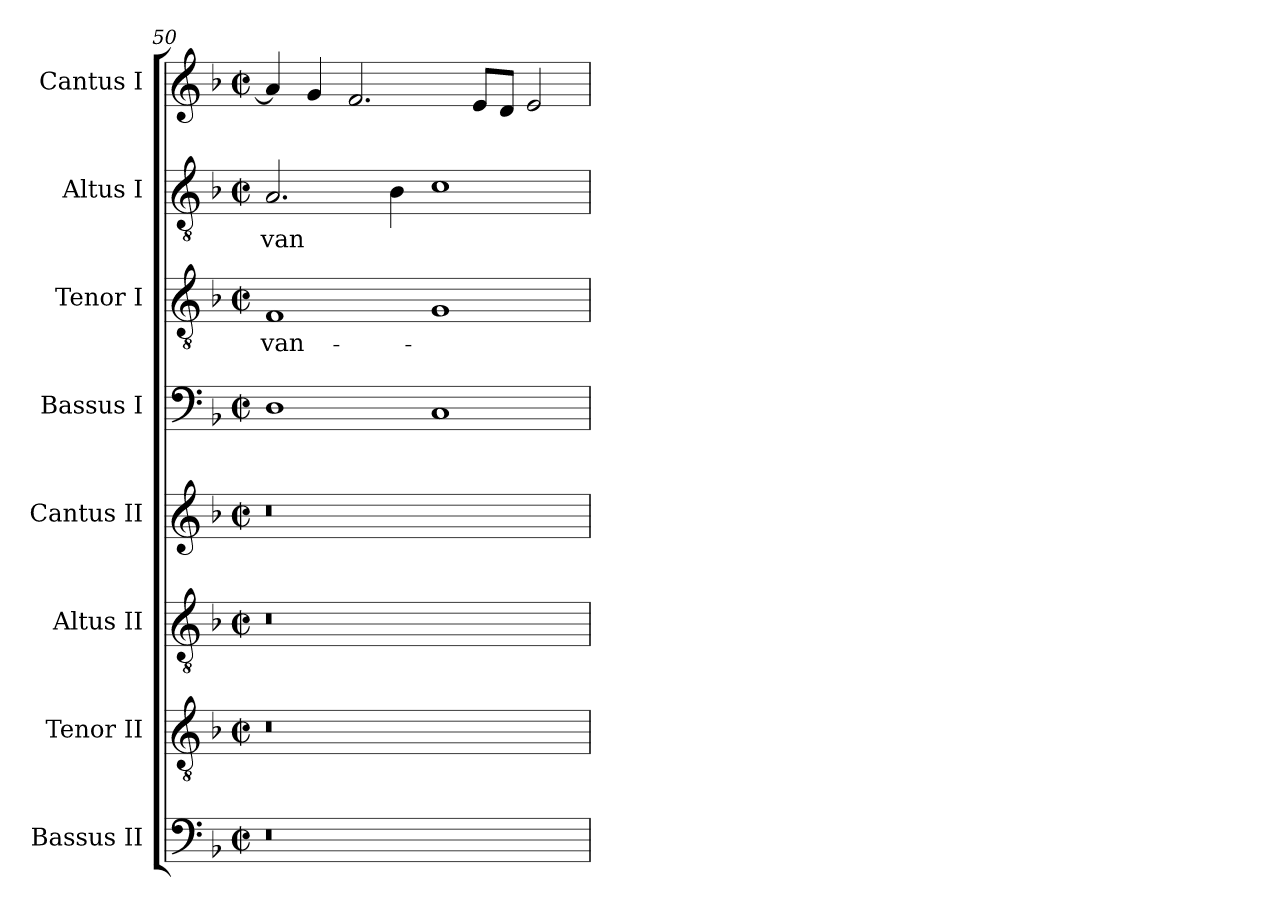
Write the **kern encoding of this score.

**kern	**kern	**kern	**kern	**kern	**kern	**text	**kern	**text	**kern
*part8	*part7	*part6	*part5	*part4	*part3	*part3	*part2	*part2	*part1
*staff8	*staff7	*staff6	*staff5	*staff4	*staff3	*staff3	*staff2	*staff2	*staff1
*I"Bassus II	*I"Tenor II	*I"Altus II	*I"Cantus II	*I"Bassus I	*I"Tenor I	*	*I"Altus I	*	*I"Cantus I
*clefF4	*clefGv2	*clefGv2	*clefG2	*clefF4	*clefGv2	*	*clefGv2	*	*clefG2
*k[b-]	*k[b-]	*k[b-]	*k[b-]	*k[b-]	*k[b-]	*	*k[b-]	*	*k[b-]
*F:	*F:	*F:	*F:	*F:	*F:	*	*F:	*	*F:
*M2/2	*M2/2	*M2/2	*M2/2	*M2/2	*M2/2	*	*M2/2	*	*M2/2
*met(c|)	*met(c|)	*met(c|)	*met(c|)	*met(c|)	*met(c|)	*	*met(c|)	*	*met(c|)
=50	=50	=50	=50	=50	=50	=50	=50	=50	=50
!	!	!	!	!	!	!LO:LY:b	!	!LO:LY:b	!
0r	0r	0r	0r	1D	1F	-van-	2.A/	van	4a/]
.	.	.	.	.	.	.	.	.	4g/
.	.	.	.	.	.	.	.	.	2.f/
.	.	.	.	.	.	.	4B-\	.	.
.	.	.	.	1C	1G	.	1c	.	.
.	.	.	.	.	.	.	.	.	8e/L
.	.	.	.	.	.	.	.	.	8d/J
.	.	.	.	.	.	.	.	.	2e/
=	=	=	=	=	=	=	=	=	=
*-	*-	*-	*-	*-	*-	*-	*-	*-	*-
